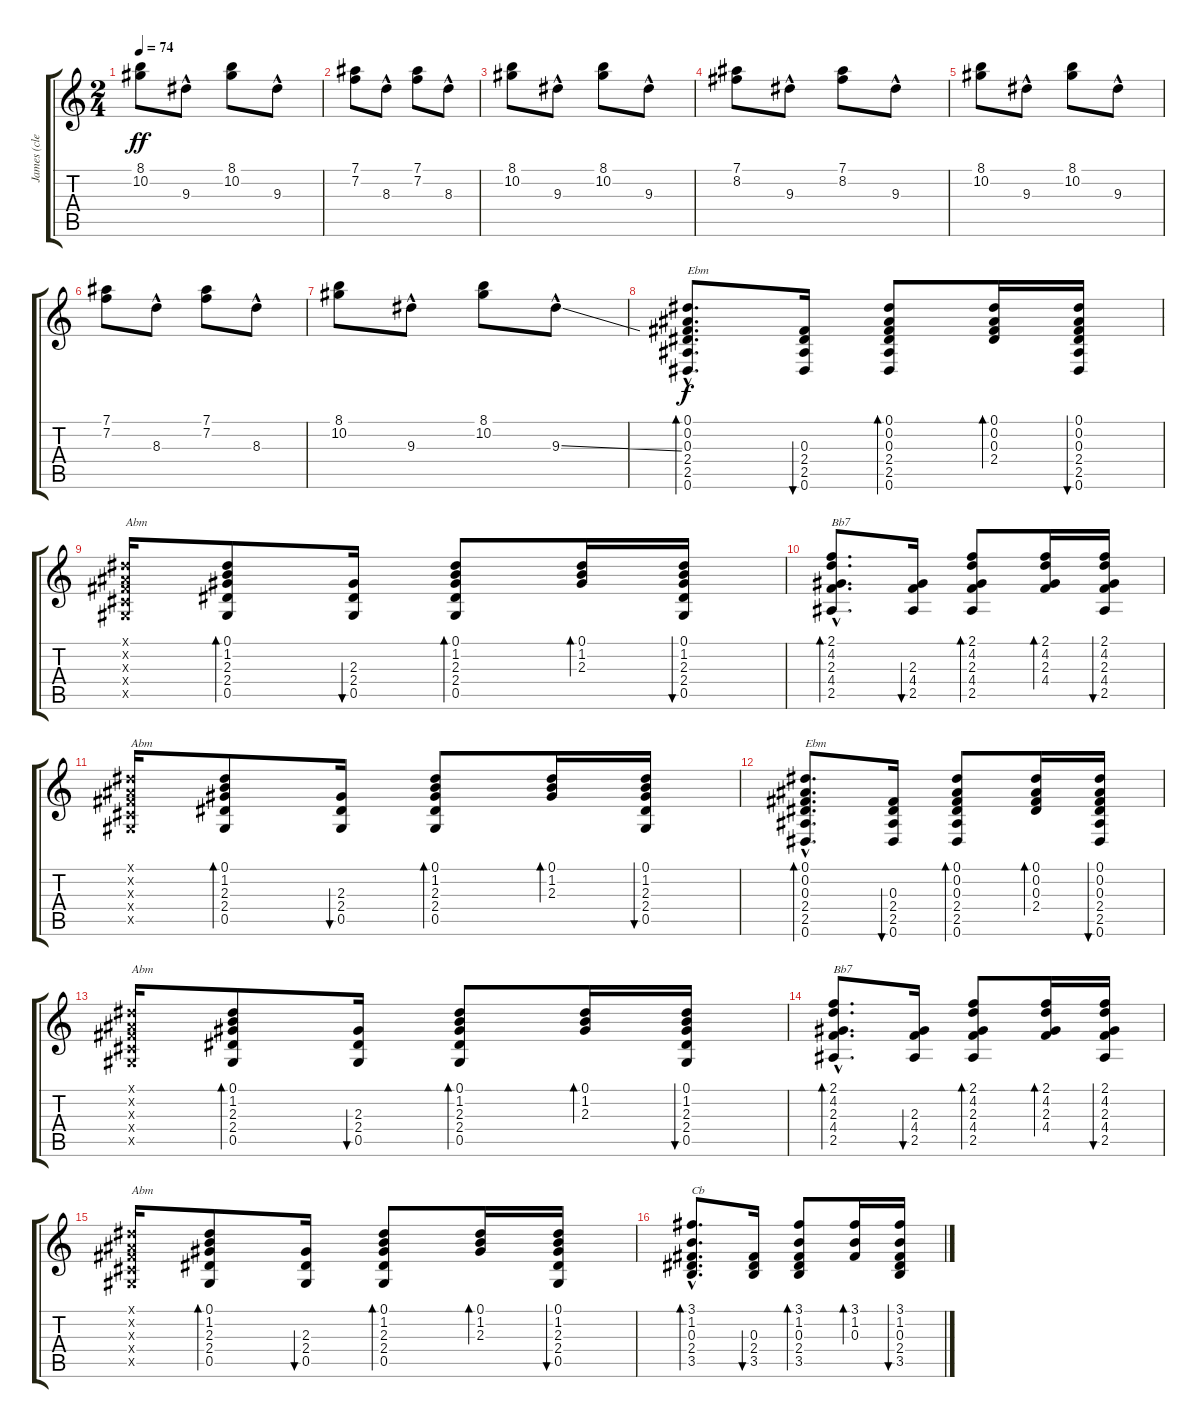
\track ("James (clean)" "James (cle") {instrument electricguitarjazz}
\staff {score tabs}
\tuning (Eb4 Bb3 Gb3 Db3 Ab2 Eb2) {hide}
\ts (2 4)
\tempo 74
\clef g2
\ks c
(8.1 10.2).8{dy ff} 9.3{hac}.8 (8.1 10.2).8 9.3{hac}.8 |
(7.1 7.2).8 8.3{hac}.8 (7.1 7.2).8 8.3{hac}.8 |
(8.1 10.2).8 9.3{hac}.8 (8.1 10.2).8 9.3{hac}.8 |
(7.1 8.2).8 9.3{hac}.8 (7.1 8.2).8 9.3{hac}.8 |
(8.1 10.2).8 9.3{hac}.8 (8.1 10.2).8 9.3{hac}.8 |
(7.1 7.2).8 8.3{hac}.8 (7.1 7.2).8 8.3{hac}.8 |
(8.1 10.2).8 9.3{hac}.8 (8.1 10.2).8 9.3{ss hac}.8 |
(0.1{hac} 0.2{hac} 0.3{hac} 2.4{hac} 2.5{hac} 0.6{hac}).8{d bd 60 txt "Ebm" dy f} (0.3 2.4 2.5 0.6).16{bu 60} (0.1 0.2 0.3 2.4 2.5 0.6).8{bd 60} (0.1 0.2 0.3 2.4).16{bd 60} (0.1 0.2 0.3 2.4 2.5 0.6).16{bu 60} |
(0.1{x} 0.2{x} 0.3{x} 0.4{x} 0.5{x}).16{txt "Abm"} (0.1 1.2 2.3 2.4 0.5).8{bd 60} (2.3 2.4 0.5).16{bu 60} (0.1 1.2 2.3 2.4 0.5).8{bd 60} (0.1 1.2 2.3).16{bd 60} (0.1 1.2 2.3 2.4 0.5).16{bu 60} |
(2.1{hac} 4.2{hac} 2.3{hac} 4.4{hac} 2.5{hac}).8{d bd 60 txt "Bb7"} (2.3 4.4 2.5).16{bu 60} (2.1 4.2 2.3 4.4 2.5).8{bd 60} (2.1 4.2 2.3 4.4).16{bd 60} (2.1 4.2 2.3 4.4 2.5).16{bu 60} |
(0.1{x} 0.2{x} 0.3{x} 0.4{x} 0.5{x}).16{txt "Abm"} (0.1 1.2 2.3 2.4 0.5).8{bd 60} (2.3 2.4 0.5).16{bu 60} (0.1 1.2 2.3 2.4 0.5).8{bd 60} (0.1 1.2 2.3).16{bd 60} (0.1 1.2 2.3 2.4 0.5).16{bu 60} |
(0.1{hac} 0.2{hac} 0.3{hac} 2.4{hac} 2.5{hac} 0.6{hac}).8{d bd 60 txt "Ebm"} (0.3 2.4 2.5 0.6).16{bu 60} (0.1 0.2 0.3 2.4 2.5 0.6).8{bd 60} (0.1 0.2 0.3 2.4).16{bd 60} (0.1 0.2 0.3 2.4 2.5 0.6).16{bu 60} |
(0.1{x} 0.2{x} 0.3{x} 0.4{x} 0.5{x}).16{txt "Abm"} (0.1 1.2 2.3 2.4 0.5).8{bd 60} (2.3 2.4 0.5).16{bu 60} (0.1 1.2 2.3 2.4 0.5).8{bd 60} (0.1 1.2 2.3).16{bd 60} (0.1 1.2 2.3 2.4 0.5).16{bu 60} |
(2.1{hac} 4.2{hac} 2.3{hac} 4.4{hac} 2.5{hac}).8{d bd 60 txt "Bb7"} (2.3 4.4 2.5).16{bu 60} (2.1 4.2 2.3 4.4 2.5).8{bd 60} (2.1 4.2 2.3 4.4).16{bd 60} (2.1 4.2 2.3 4.4 2.5).16{bu 60} |
(0.1{x} 0.2{x} 0.3{x} 0.4{x} 0.5{x}).16{txt "Abm"} (0.1 1.2 2.3 2.4 0.5).8{bd 60} (2.3 2.4 0.5).16{bu 60} (0.1 1.2 2.3 2.4 0.5).8{bd 60} (0.1 1.2 2.3).16{bd 60} (0.1 1.2 2.3 2.4 0.5).16{bu 60} |
(3.1{hac} 1.2{hac} 0.3{hac} 2.4{hac} 3.5{hac}).8{d bd 60 txt "Cb"} (0.3 2.4 3.5).16{bu 60} (3.1 1.2 0.3 2.4 3.5).8{bd 60} (3.1 1.2 0.3).16{bd 60} (3.1 1.2 0.3 2.4 3.5).16{bu 60}
